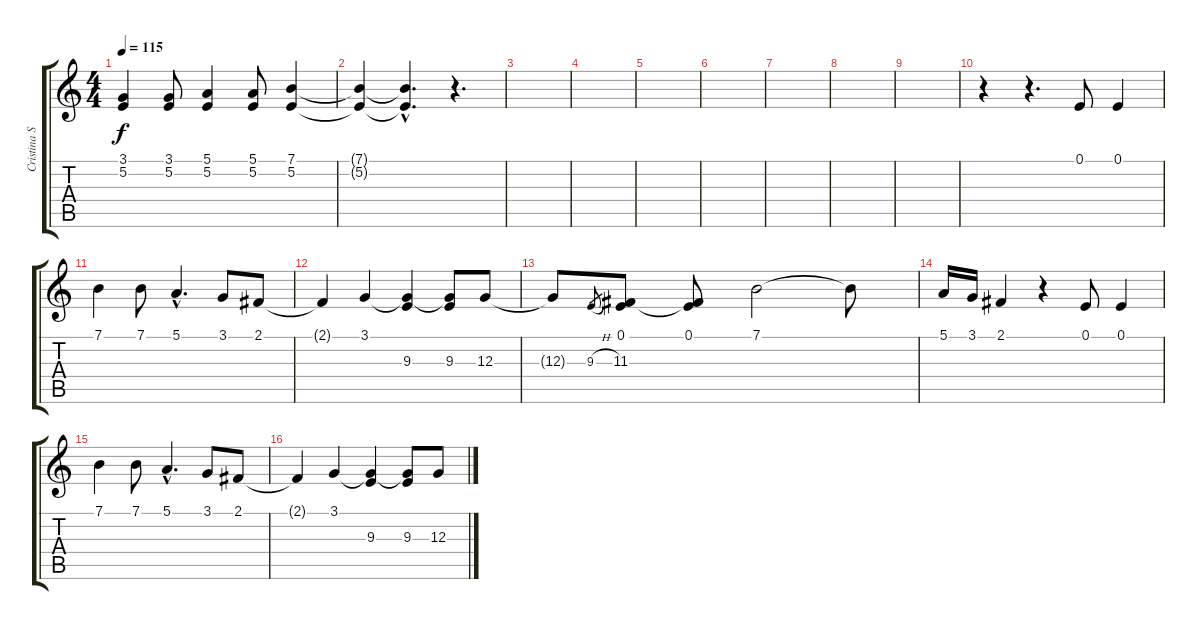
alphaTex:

\track ("Cristina Scabbia / Andrea Ferro" "Cristina S") {instrument lead2sawtooth}
\staff {score tabs}
\tuning (E4 B3 G3 D3 A2 E2) {hide}
\ts (4 4)
\tempo 115
\clef g2
\ks c
(3.1 5.2).4{dy f} (3.1 5.2).8 (5.1 5.2).4 (5.1 5.2).8 (7.1 5.2).4 |
(7.1{t} 5.2{t}).4 (7.1{hac t} 5.2{hac t}).4{d} r.4{d} |
|
|
|
|
|
|
|
r.4 r.4{d} 0.1.8 0.1.4 |
7.1.4 7.1.8 5.1{hac}.4{d} 3.1.8 2.1.8 |
2.1{t}.4 3.1.4 (3.1{t} 9.3).4 (3.1{t} 9.3).8 12.3.8 |
12.3{t}.8 9.3{h}.8{gr} (0.1 11.3).8 (0.1 11.3{t}).8 7.1.2 7.1{t}.8 |
5.1.16 3.1.16 2.1.4 r.4 0.1.8 0.1.4 |
7.1.4 7.1.8 5.1{hac}.4{d} 3.1.8 2.1.8 |
2.1{t}.4 3.1.4 (3.1{t} 9.3).4 (3.1{t} 9.3).8 12.3.8
